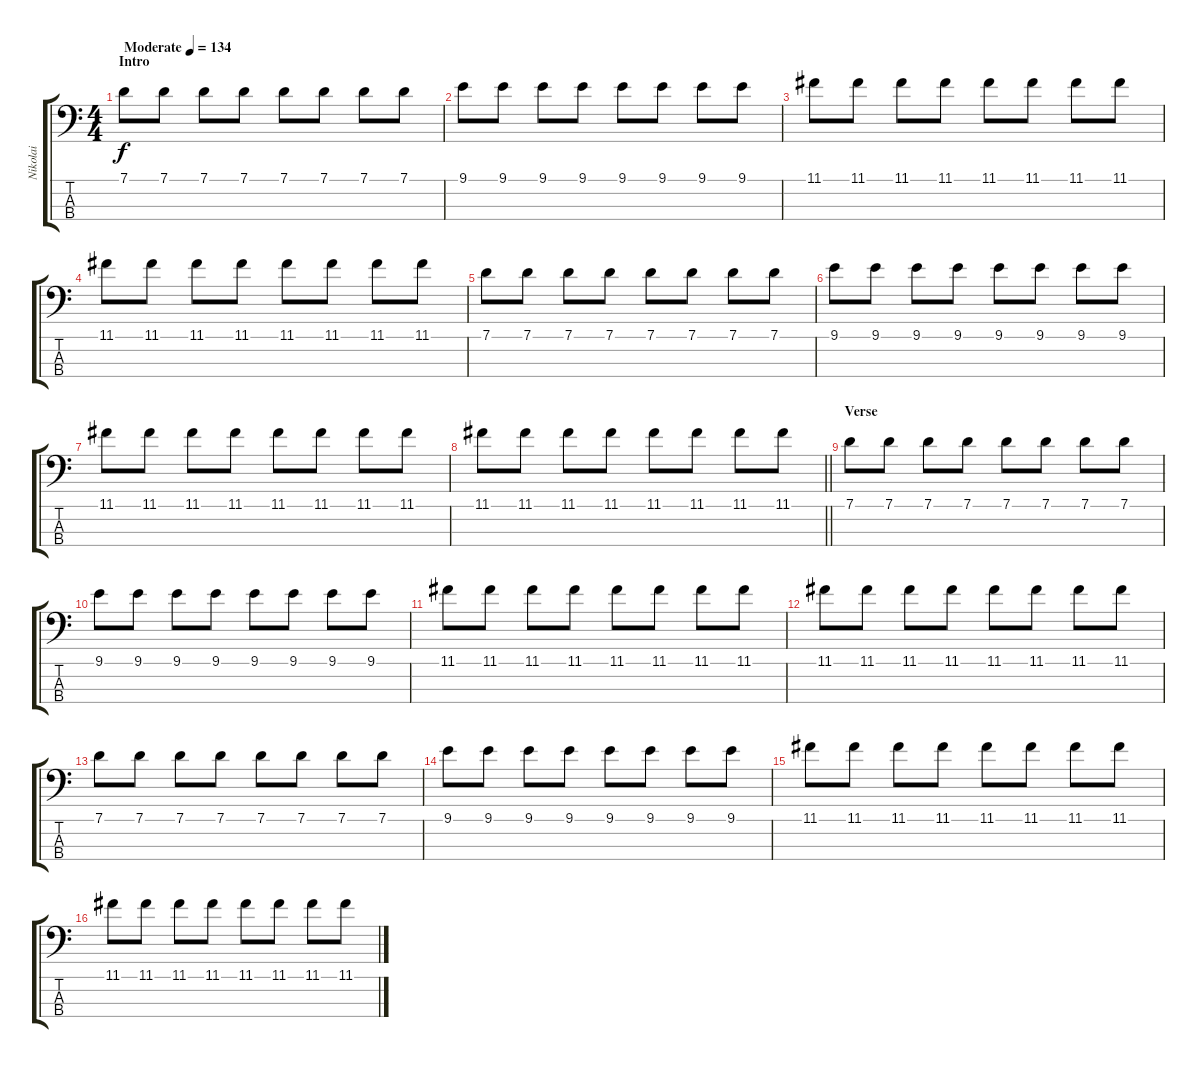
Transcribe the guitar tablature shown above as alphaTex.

\track ("Nikolai" "Nikolai") {instrument electricbasspick}
\staff {score tabs}
\tuning (G2 D2 A1 E1) {hide}
\ts (4 4)
\section ("" "Intro")
\tempo (134 "Moderate")
\clef f4
\ks c
7.1.8{dy f instrument electricbasspick} 7.1.8 7.1.8 7.1.8 7.1.8 7.1.8 7.1.8 7.1.8 |
9.1.8 9.1.8 9.1.8 9.1.8 9.1.8 9.1.8 9.1.8 9.1.8 |
11.1.8 11.1.8 11.1.8 11.1.8 11.1.8 11.1.8 11.1.8 11.1.8 |
11.1.8 11.1.8 11.1.8 11.1.8 11.1.8 11.1.8 11.1.8 11.1.8 |
7.1.8 7.1.8 7.1.8 7.1.8 7.1.8 7.1.8 7.1.8 7.1.8 |
9.1.8 9.1.8 9.1.8 9.1.8 9.1.8 9.1.8 9.1.8 9.1.8 |
11.1.8 11.1.8 11.1.8 11.1.8 11.1.8 11.1.8 11.1.8 11.1.8 |
\barLineRight lightlight
11.1.8 11.1.8 11.1.8 11.1.8 11.1.8 11.1.8 11.1.8 11.1.8 |
\section ("" "Verse")
7.1.8 7.1.8 7.1.8 7.1.8 7.1.8 7.1.8 7.1.8 7.1.8 |
9.1.8 9.1.8 9.1.8 9.1.8 9.1.8 9.1.8 9.1.8 9.1.8 |
11.1.8 11.1.8 11.1.8 11.1.8 11.1.8 11.1.8 11.1.8 11.1.8 |
11.1.8 11.1.8 11.1.8 11.1.8 11.1.8 11.1.8 11.1.8 11.1.8 |
7.1.8 7.1.8 7.1.8 7.1.8 7.1.8 7.1.8 7.1.8 7.1.8 |
9.1.8 9.1.8 9.1.8 9.1.8 9.1.8 9.1.8 9.1.8 9.1.8 |
11.1.8 11.1.8 11.1.8 11.1.8 11.1.8 11.1.8 11.1.8 11.1.8 |
11.1.8 11.1.8 11.1.8 11.1.8 11.1.8 11.1.8 11.1.8 11.1.8
